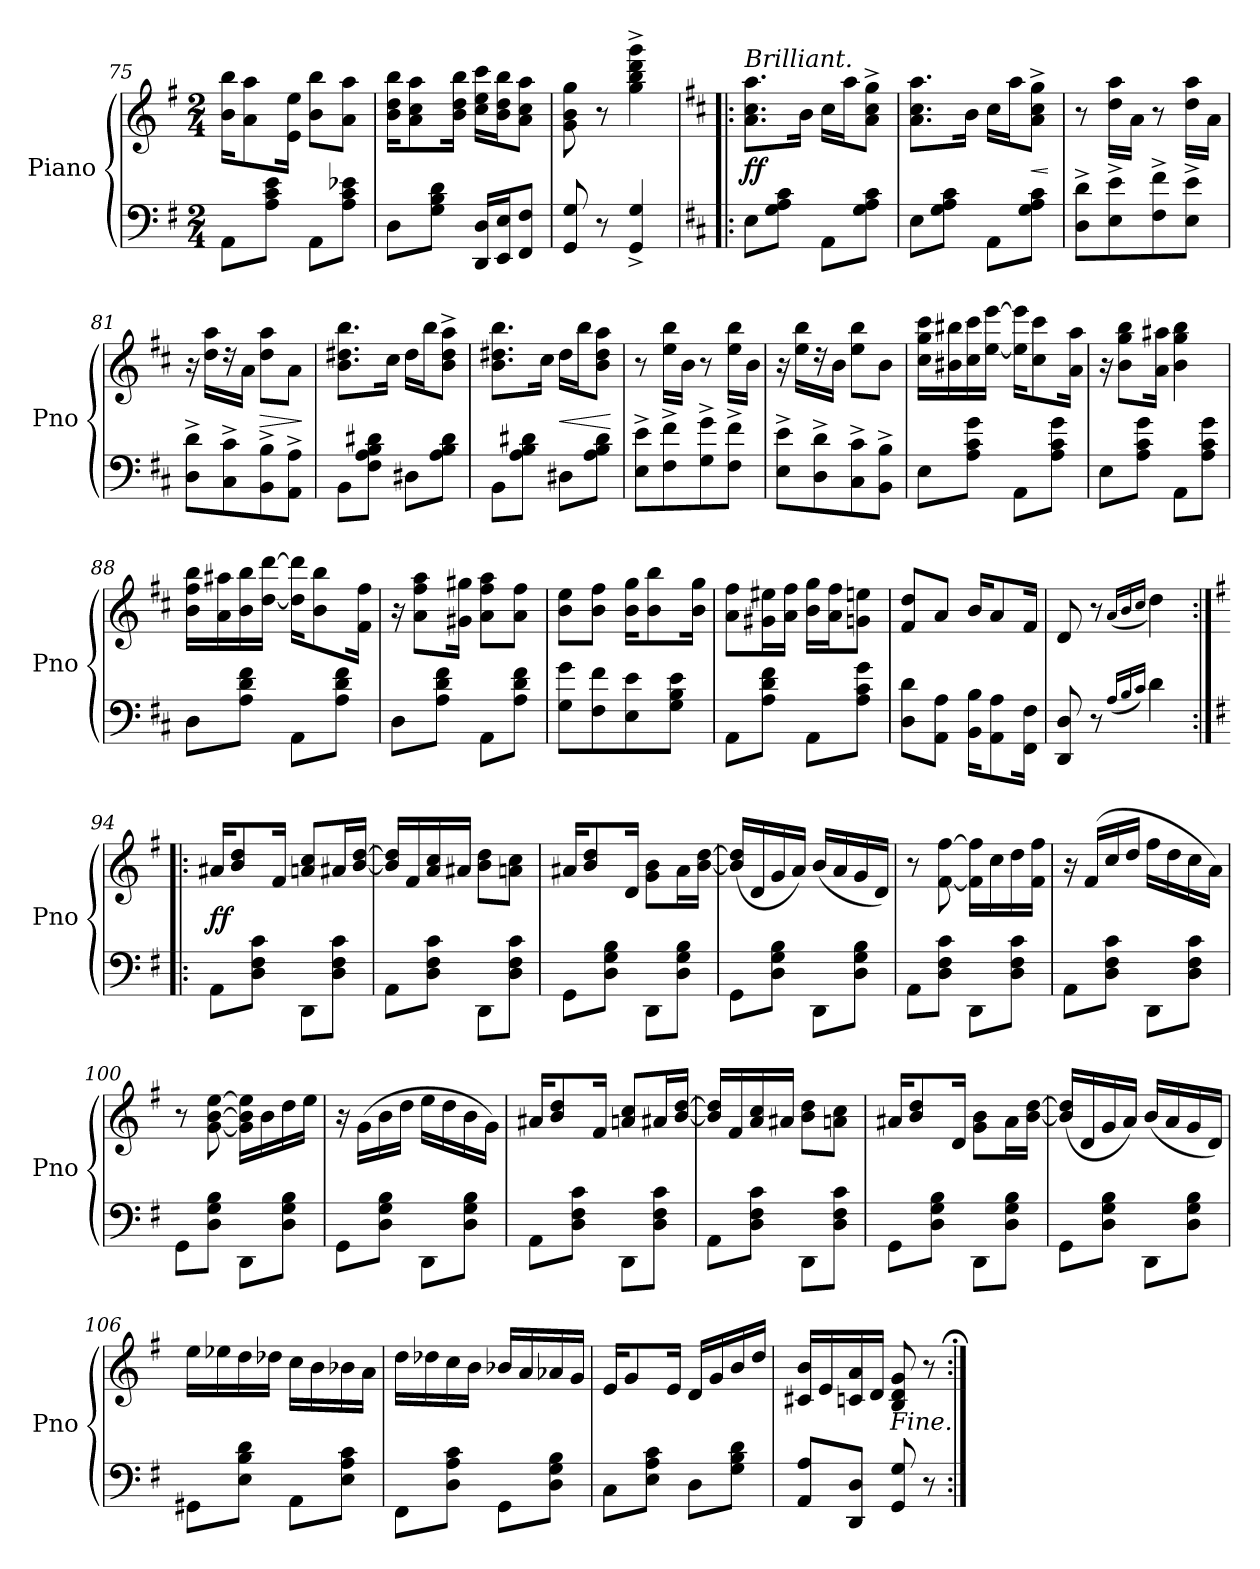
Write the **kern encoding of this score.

**kern	**kern	**dynam
*part1	*part1	*part1
*staff2	*staff1	*staff1/2
*I"Piano	*	*
*I'Pno	*	*
*clefF4	*clefG2	*
*k[f#]	*k[f#]	*
*M2/4	*M2/4	*
=75	=75	=75
8AAL	16b 16bbKL	.
.	8a 8aa	.
8A 8c 8eJ	.	.
.	16e 16eeJk	.
8AAL	8b 8bbL	.
8A 8c 8e-XJ	8a 8aaJ	.
=76	=76	=76
8DL	16b 16dd! 16bbKL	.
.	8a 8cc! 8aa	.
8G 8B 8dJ	.	.
.	16b 16dd! 16bbJk	.
16DD 16DLL	16cc 16ee! 16cccLL	.
16EE 16EJ	16b 16dd 16bbJ	.
8FF# 8F#J	8a 8cc! 8aaJ	.
=77	=77	=77
8GG 8G	8g 8b! 8gg	.
8r	8r	.
4GG^ 4G^	4gg^ 4bb^ 4ddd^ 4ggg^	.
!!LO:LB:g=z
=78!|:	=78!|:	=78!|:
*k[f#c#]	*k[f#c#]	*
!	!LO:TX:a:i:t=Brilliant.	!
8EL	8.a 8.cc# 8.aaL	ff
8G 8A 8c#J	.	.
.	16bJk	.
8AAL	16cc#LL	.
.	16aaJ	.
8G 8A 8c#J	8a^ 8cc#^ 8gg^J	.
=79	=79	=79
8EL	8.a 8.cc# 8.aaL	.
8G 8A 8c#J	.	.
.	16bJk	.
8AAL	16cc#LL	.
.	16aaJ	.
8G 8A 8c#J	8a^ 8cc#^ 8gg^J	<
.	.	[
=80	=80	=80
8D^ 8d^L	8r	.
8E^ 8e^	16dd 16aaLL	.
.	16aJJ	.
8F#^ 8f#^	8r	.
8E^ 8e^J	16dd 16aaLL	.
.	16aJJ	.
=81	=81	=81
8D^ 8d^L	16r	.
.	16dd 16aaLL	.
8C#^ 8c#^	16r	.
.	16aJJ	.
8BB^ 8B^	8dd 8aaL	>
8AA^ 8A^J	8aJ	.
.	.	]
=82	=82	=82
8BBL	8.b 8.dd#X 8.bbL	.
8F# 8A 8B 8d#XJ	.	.
.	16cc#Jk	.
8D#XL	16dd#LL	.
.	16bbJ	.
8A 8B 8d#J	8b^ 8dd#^ 8aa^J	.
!!LO:PB:g=z
=83	=83	=83
8BBL	8.b 8.dd#X 8.bbL	.
8A 8B 8d#XJ	.	.
.	16cc#Jk	.
8D#XL	16dd#LL	<
.	16bbJ	.
8A 8B 8d#J	8b 8dd# 8aaJ	.
.	.	[
=84	=84	=84
8E^ 8e^L	8r	.
8F#^ 8f#^	16ee 16bbLL	.
.	16bJJ	.
8G^ 8g^	8r	.
8F#^ 8f#^J	16ee 16bbLL	.
.	16bJJ	.
=85	=85	=85
8E^ 8e^L	16r	.
.	16ee 16bbLL	.
8D^ 8d^	16r	.
.	16bJJ	.
8C#^ 8c#^	8ee 8bbL	.
8BB^ 8B^J	8bJ	.
=86	=86	=86
8EL	16cc# 16gg 16ccc#LL	.
.	16b#X 16bb#X	.
8A 8c# 8gJ	16cc# 16ccc#	.
.	[16ee [16eeeJJ	.
8AAL	16ee] 16eee]KL	.
.	8cc# 8ccc#	.
8A 8c# 8gJ	.	.
.	16a 16aaJk	.
=87	=87	=87
8EL	16r	.
.	8b 8gg 8bbL	.
8A 8c# 8gJ	.	.
.	16a 16aa#XJk	.
8AAL	4b 4gg 4bb	.
8A 8c# 8gJ	.	.
!!LO:LB:g=z
=88	=88	=88
8DL	16b 16ff# 16bbLL	.
.	16a 16aa#X	.
8A 8d 8f#J	16b 16bb	.
.	[16dd [16dddJJ	.
8AAL	16dd] 16ddd]KL	.
.	8b 8bb	.
8A 8d 8f#J	.	.
.	16f# 16ff#Jk	.
=89	=89	=89
8DL	16r	.
.	8a 8ff# 8aaL	.
8A 8d 8f#J	.	.
.	16g#X 16gg#XJk	.
8AAL	8a 8ff# 8aaL	.
8A 8d 8f#J	8a 8ff#J	.
=90	=90	=90
8G 8gL	8b 8eeL	.
8F# 8f#	8b 8ff#J	.
8E 8e	16b 16ggKL	.
.	8b 8bb	.
8G 8B 8eJ	.	.
.	16b 16ggJk	.
=91	=91	=91
8AAL	8a 8ff#L	.
8A 8d 8f#J	16g#X 16ee#XL	.
.	16a 16ff#JJ	.
8AAL	16b 16ggLL	.
.	16a 16ff#J	.
8A 8c# 8gJ	8gn 8eenJ	.
=92	=92	=92
8D 8dL	8f# 8ddL	.
8AA 8AJ	8aJ	.
16BB 16BKL	16bKL	.
8AA 8A	8a	.
16FF# 16F#Jk	16f#Jk	.
=93	=93	=93
8DD 8D	8d	.
8r	8r	.
(16qALL	(16qaLL	.
16qB	16qb	.
16qc#JJ)	16qcc#JJ	.
4d	4dd)	.
!!LO:LB:g=z
=94:|!|:	=94:|!|:	=94:|!|:
*k[f#]	*k[f#]	*
8AAL	16a#XKL	ff
.	8b 8dd	.
8D 8F# 8cJ	.	.
.	16f#Jk	.
8DD\L	8an/ 8cc/L	.
8D\ 8F#\ 8c\J	16a#X/L	.
.	[16b/ [16dd/JJ	.
=95	=95	=95
8AAL	16b] 16dd]LL	.
.	16f#	.
8D 8F# 8cJ	16a 16cc	.
.	16a#XJJ	.
8DD\L	8b 8ddL	.
8D\ 8F#\ 8c\J	8an 8ccJ	.
=96	=96	=96
8GG\L	16a#XKL	.
.	8b 8dd	.
8D\ 8G\ 8B\J	.	.
.	16dJk	.
8DD\L	8g 8bL	.
8D\ 8G\ 8B\J	16a#L	.
.	[16b [16ddJJ	.
=97	=97	=97
8GG\L	(16b] 16dd]LL	.
.	16d	.
8D\ 8G\ 8B\J	16g	.
.	16aJJ)	.
8DD\L	(16bLL	.
.	16a	.
8D\ 8G\ 8B\J	16g	.
.	16dJJ)	.
!!LO:LB:g=z
=98	=98	=98
8AAL	8r	.
8D 8F# 8cJ	[8f# [8ff#	.
8DD\L	16f#] 16ff#]LL	.
.	16cc	.
8D\ 8F#\ 8c\J	16dd	.
.	16f# 16ff#JJ	.
=99	=99	=99
8AAL	16r	.
.	(16f#LL	.
8D 8F# 8cJ	16cc	.
.	16ddJJ	.
8DD\L	16ff#LL	.
.	16dd	.
8D\ 8F#\ 8c\J	16cc	.
.	16aJJ)	.
=100	=100	=100
8GG\L	8r	.
8D\ 8G\ 8B\J	[8g [8b [8ee	.
8DD\L	16g] 16b] 16ee]LL	.
.	16b	.
8D\ 8G\ 8B\J	16dd	.
.	16eeJJ	.
=101	=101	=101
8GG\L	16r	.
.	(16gLL	.
8D\ 8G\ 8B\J	16b	.
.	16ddJJ	.
8DD\L	16eeLL	.
.	16dd	.
8D\ 8G\ 8B\J	16b	.
.	16gJJ)	.
!!LO:LB:g=z
=102	=102	=102
8AAL	16a#XKL	.
.	8b 8dd	.
8D 8F# 8cJ	.	.
.	16f#Jk	.
8DD\L	8an/ 8cc/L	.
8D\ 8F#\ 8c\J	16a#X/L	.
.	[16b/ [16dd/JJ	.
=103	=103	=103
8AAL	16b] 16dd]LL	.
.	16f#	.
8D 8F# 8cJ	16a 16cc	.
.	16a#XJJ	.
8DD\L	8b 8ddL	.
8D\ 8F#\ 8c\J	8an 8ccJ	.
=104	=104	=104
8GG\L	16a#XKL	.
.	8b 8dd	.
8D\ 8G\ 8B\J	.	.
.	16dJk	.
8DD\L	8g 8bL	.
8D\ 8G\ 8B\J	16a#L	.
.	[16b [16ddJJ	.
=105	=105	=105
8GG\L	(16b] 16dd]LL	.
.	16d	.
8D\ 8G\ 8B\J	16g	.
.	16aJJ)	.
8DD\L	(16bLL	.
.	16a	.
8D\ 8G\ 8B\J	16g	.
.	16dJJ)	.
!!LO:LB:g=z
=106	=106	=106
8GG#XL	16eeLL	.
.	16ee-X	.
8E 8B 8dJ	16dd	.
.	16dd-XJJ	.
8AAL	16ccLL	.
.	16b	.
8E 8A 8cJ	16b-X	.
.	16aJJ	.
=107	=107	=107
8FF#L	16ddLL	.
.	16dd-X	.
8D 8A 8cJ	16cc	.
.	16bJJ	.
8GGL	16b-XLL	.
.	16a	.
8D 8G 8BJ	16a-X	.
.	16gJJ	.
=108	=108	=108
8CL	16eKL	.
.	8g	.
8E 8A 8cJ	.	.
.	16eJk	.
8DL	16dLL	.
.	16g	.
8G 8B 8dJ	16b	.
.	16ddJJ	.
=109	=109	=109
8AA 8AL	16c#X 16bLL	.
.	16e	.
8DD 8DJ	16cn 16a	.
.	16dJJ	.
8GG 8G	8B 8d 8g	.
8r	8r	.
!	!LO:TX:c:i:rj:t=Fine.	!
=:|!	=:|!;	=:|!;
*-	*-	*-
